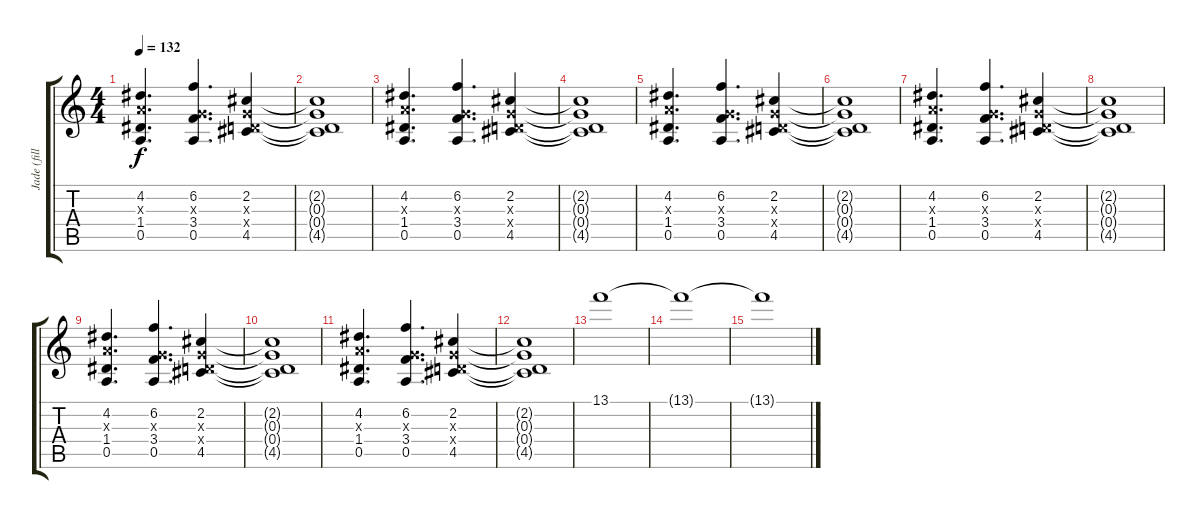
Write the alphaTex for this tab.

\track ("Jade (fills)" "Jade (fill") {instrument distortionguitar}
\staff {score tabs}
\tuning (E4 B3 G3 D3 A2 E2) {hide}
\ts (4 4)
\tempo 132
\clef g2
\ks c
(4.2 2.3{x} 1.4 0.5).4{d dy f} (6.2 0.3{x} 3.4 0.5).4{d} (2.2 0.3{x} 0.4{x} 4.5).4 |
(2.2{t} 0.3{t} 0.4{t} 4.5{t}).1 |
(4.2 2.3{x} 1.4 0.5).4{d} (6.2 0.3{x} 3.4 0.5).4{d} (2.2 0.3{x} 0.4{x} 4.5).4 |
(2.2{t} 0.3{t} 0.4{t} 4.5{t}).1 |
(4.2 2.3{x} 1.4 0.5).4{d} (6.2 0.3{x} 3.4 0.5).4{d} (2.2 0.3{x} 0.4{x} 4.5).4 |
(2.2{t} 0.3{t} 0.4{t} 4.5{t}).1 |
(4.2 2.3{x} 1.4 0.5).4{d} (6.2 0.3{x} 3.4 0.5).4{d} (2.2 0.3{x} 0.4{x} 4.5).4 |
(2.2{t} 0.3{t} 0.4{t} 4.5{t}).1 |
(4.2 2.3{x} 1.4 0.5).4{d} (6.2 0.3{x} 3.4 0.5).4{d} (2.2 0.3{x} 0.4{x} 4.5).4 |
(2.2{t} 0.3{t} 0.4{t} 4.5{t}).1 |
(4.2 2.3{x} 1.4 0.5).4{d} (6.2 0.3{x} 3.4 0.5).4{d} (2.2 0.3{x} 0.4{x} 4.5).4 |
(2.2{t} 0.3{t} 0.4{t} 4.5{t}).1 |
13.1.1 |
13.1{t}.1 |
13.1{t}.1
